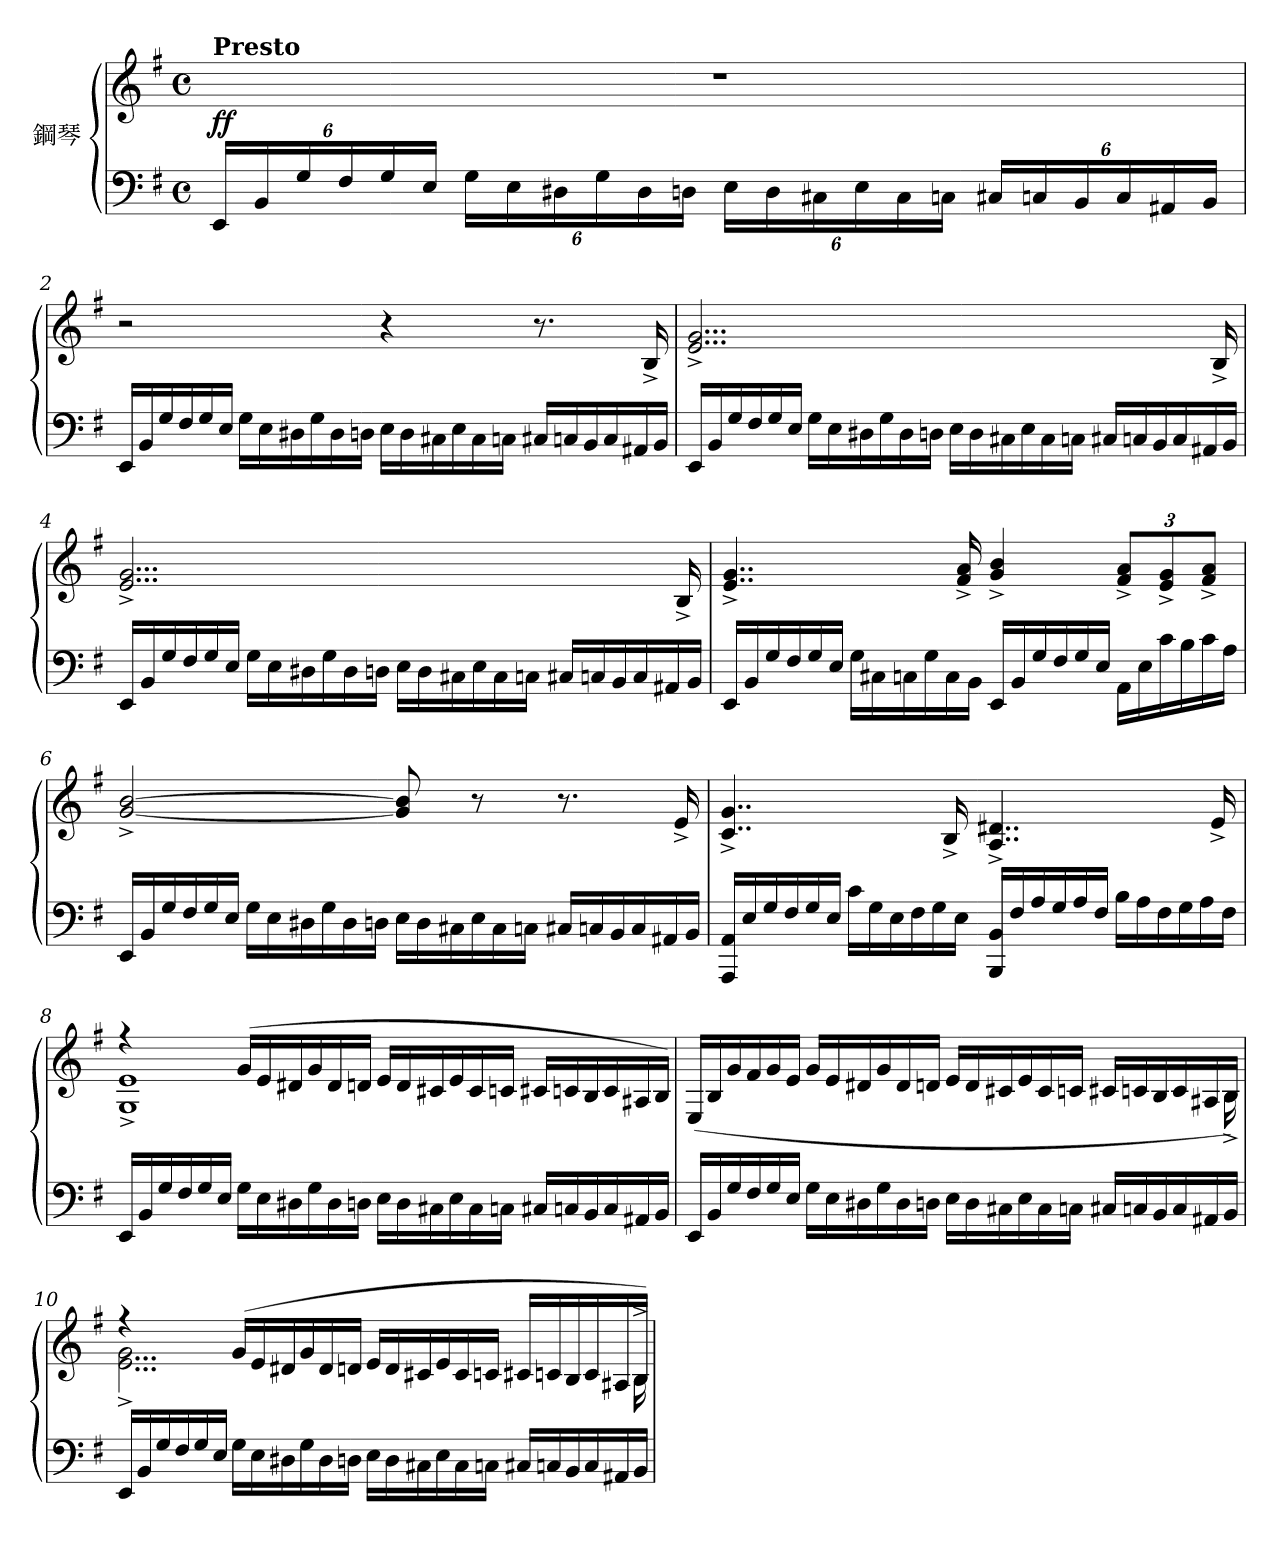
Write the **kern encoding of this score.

**kern	**kern	**dynam
*part1	*part1	*part1
*staff2	*staff1	*staff1/2
*I"鋼琴	*	*
*clefF4	*clefG2	*
*k[f#]	*k[f#]	*
*M4/4	*M4/4	*
*met(c)	*met(c)	*
*Xbrackettup	*	*
*MM104	*MM104	*
=1	=1	=1
!	!LO:TX:a:B:t=Presto	!
!	!	!LO:DY:a=2
24EE/LL	1r	ff
24BB/	.	.
24G/	.	.
24F#/	.	.
24G/	.	.
24E/JJ	.	.
24G\LL	.	.
24E\	.	.
24D#X\	.	.
24G\	.	.
24D#\	.	.
24Dn\JJ	.	.
24E\LL	.	.
24D\	.	.
24C#X\	.	.
24E\	.	.
24C#\	.	.
24Cn\JJ	.	.
24C#X/LL	.	.
24Cn/	.	.
24BB/	.	.
24C/	.	.
24AA#X/	.	.
24BB/JJ	.	.
=2	=2	=2
*Xtuplet	*	*
24EE/LL	2r	.
24BB/	.	.
24G/	.	.
24F#/	.	.
24G/	.	.
24E/JJ	.	.
24G\LL	.	.
24E\	.	.
24D#X\	.	.
24G\	.	.
24D#\	.	.
24Dn\JJ	.	.
24E\LL	4r	.
24D\	.	.
24C#X\	.	.
24E\	.	.
24C#\	.	.
24Cn\JJ	.	.
24C#X/LL	8.r	.
24Cn/	.	.
24BB/	.	.
24C/	.	.
24AA#X/	.	.
.	16B^/	.
24BB/JJ	.	.
!!LO:LB:g=z
=3	=3	=3
24EE/LL	2...e/^ 2...g/^	.
24BB/	.	.
24G/	.	.
24F#/	.	.
24G/	.	.
24E/JJ	.	.
24G\LL	.	.
24E\	.	.
24D#X\	.	.
24G\	.	.
24D#\	.	.
24Dn\JJ	.	.
24E\LL	.	.
24D\	.	.
24C#X\	.	.
24E\	.	.
24C#\	.	.
24Cn\JJ	.	.
24C#X/LL	.	.
24Cn/	.	.
24BB/	.	.
24C/	.	.
24AA#X/	.	.
.	16B^/	.
24BB/JJ	.	.
=4	=4	=4
24EE/LL	2...e/^ 2...g/^	.
24BB/	.	.
24G/	.	.
24F#/	.	.
24G/	.	.
24E/JJ	.	.
24G\LL	.	.
24E\	.	.
24D#X\	.	.
24G\	.	.
24D#\	.	.
24Dn\JJ	.	.
24E\LL	.	.
24D\	.	.
24C#X\	.	.
24E\	.	.
24C#\	.	.
24Cn\JJ	.	.
24C#X/LL	.	.
24Cn/	.	.
24BB/	.	.
24C/	.	.
24AA#X/	.	.
.	16B^/	.
24BB/JJ	.	.
!!LO:LB:g=z
=5	=5	=5
24EE/LL	4..e/^ 4..g/^	.
24BB/	.	.
24G/	.	.
24F#/	.	.
24G/	.	.
24E/JJ	.	.
24G\LL	.	.
24C#X\	.	.
24Cn\	.	.
24G\	.	.
24C\	.	.
.	16f#/^ 16a/^	.
24BB\JJ	.	.
24EE/LL	4g/^ 4b/^	.
24BB/	.	.
24G/	.	.
24F#/	.	.
24G/	.	.
24E/JJ	.	.
*	*Xbrackettup	*
24AA\LL	12f#/^ 12a/^L	.
24E\	.	.
24c\	12e/^ 12g/^	.
24B\	.	.
24c\	12f#/^ 12a/^J	.
24A\JJ	.	.
=6	=6	=6
24EE/LL	[2g/^ [2b/^	.
24BB/	.	.
24G/	.	.
24F#/	.	.
24G/	.	.
24E/JJ	.	.
24G\LL	.	.
24E\	.	.
24D#X\	.	.
24G\	.	.
24D#\	.	.
24Dn\JJ	.	.
24E\LL	8g/] 8b/]	.
24D\	.	.
24C#X\	.	.
24E\	8r	.
24C#\	.	.
24Cn\JJ	.	.
24C#X/LL	8.r	.
24Cn/	.	.
24BB/	.	.
24C/	.	.
24AA#X/	.	.
.	16e^/	.
24BB/JJ	.	.
!!LO:LB:g=z
=7	=7	=7
24AAA/ 24AA/LL	4..c/^ 4..g/^	.
24E/	.	.
24G/	.	.
24F#/	.	.
24G/	.	.
24E/JJ	.	.
24c\LL	.	.
24G\	.	.
24E\	.	.
24F#\	.	.
24G\	.	.
.	16B^/	.
24E\JJ	.	.
24BBB/ 24BB/LL	4..A/^ 4..d#X/^	.
24F#/	.	.
24A/	.	.
24G/	.	.
24A/	.	.
24F#/JJ	.	.
24B\LL	.	.
24A\	.	.
24F#\	.	.
24G\	.	.
24A\	.	.
.	16e^/	.
24F#\JJ	.	.
=8	=8	=8
*	*^	*
24EE/LL	4r	1G^ 1e^	.
24BB/	.	.	.
24G/	.	.	.
24F#/	.	.	.
24G/	.	.	.
24E/JJ	.	.	.
*	*Xtuplet	*	*
24G\LL	(<24g/LL	.	.
24E\	24e/	.	.
24D#X\	24d#X/	.	.
24G\	24g/	.	.
24D#\	24d#/	.	.
24Dn\JJ	24dn/JJ	.	.
24E\LL	24e/LL	.	.
24D\	24d/	.	.
24C#X\	24c#X/	.	.
24E\	24e/	.	.
24C#\	24c#/	.	.
24Cn\JJ	24cn/JJ	.	.
24C#X/LL	24c#X/LL	.	.
24Cn/	24cn/	.	.
24BB/	24B/	.	.
24C/	24c/	.	.
24AA#X/	24A#X/	.	.
24BB/JJ	24B/JJ)	.	.
!!LO:LB:g=z	!!
=9	=9	=9	=9
24EE/LL	(>24E/LL	2.ryy	.
24BB/	24B/	.	.
24G/	24g/	.	.
24F#/	24f#/	.	.
24G/	24g/	.	.
24E/JJ	24e/JJ	.	.
24G\LL	24g/LL	.	.
24E\	24e/	.	.
24D#X\	24d#X/	.	.
24G\	24g/	.	.
24D#\	24d#/	.	.
24Dn\JJ	24dn/JJ	.	.
24E\LL	24e/LL	.	.
24D\	24d/	.	.
24C#X\	24c#X/	.	.
24E\	24e/	.	.
24C#\	24c#/	.	.
24Cn\JJ	24cn/JJ	.	.
24C#X/LL	24c#X/LL	24ryy	.
24Cn/	24cn/	24ryy	.
24BB/	24B/	24ryy	.
24C/	24c/	24ryy	.
24AA#X/	24A#X/	24ryy	.
24BB/JJ	24B/JJ)	24B^\	.
=10	=10	=10	=10
*	*	*^	*
24EE/LL	4r	2...e\^ 2...g\^	2.ryy	.
24BB/	.	.	.	.
24G/	.	.	.	.
24F#/	.	.	.	.
24G/	.	.	.	.
24E/JJ	.	.	.	.
24G\LL	(>24g/LL	.	.	.
24E\	24e/	.	.	.
24D#X\	24d#X/	.	.	.
24G\	24g/	.	.	.
24D#\	24d#/	.	.	.
24Dn\JJ	24dn/JJ	.	.	.
24E\LL	24e/LL	.	.	.
24D\	24d/	.	.	.
24C#X\	24c#X/	.	.	.
24E\	24e/	.	.	.
24C#\	24c#/	.	.	.
24Cn\JJ	24cn/JJ	.	.	.
24C#X/LL	24c#X/LL	.	24ryy	.
24Cn/	24cn/	.	24ryy	.
24BB/	24B/	.	24ryy	.
24C/	24c/	.	24ryy	.
24AA#X/	24A#X/	.	24ryy	.
.	.	16ryy	.	.
24BB/JJ	24B/JJ)	.	24B^\	.
*	*v	*v	*v	*
=	=	=
*-	*-	*-
